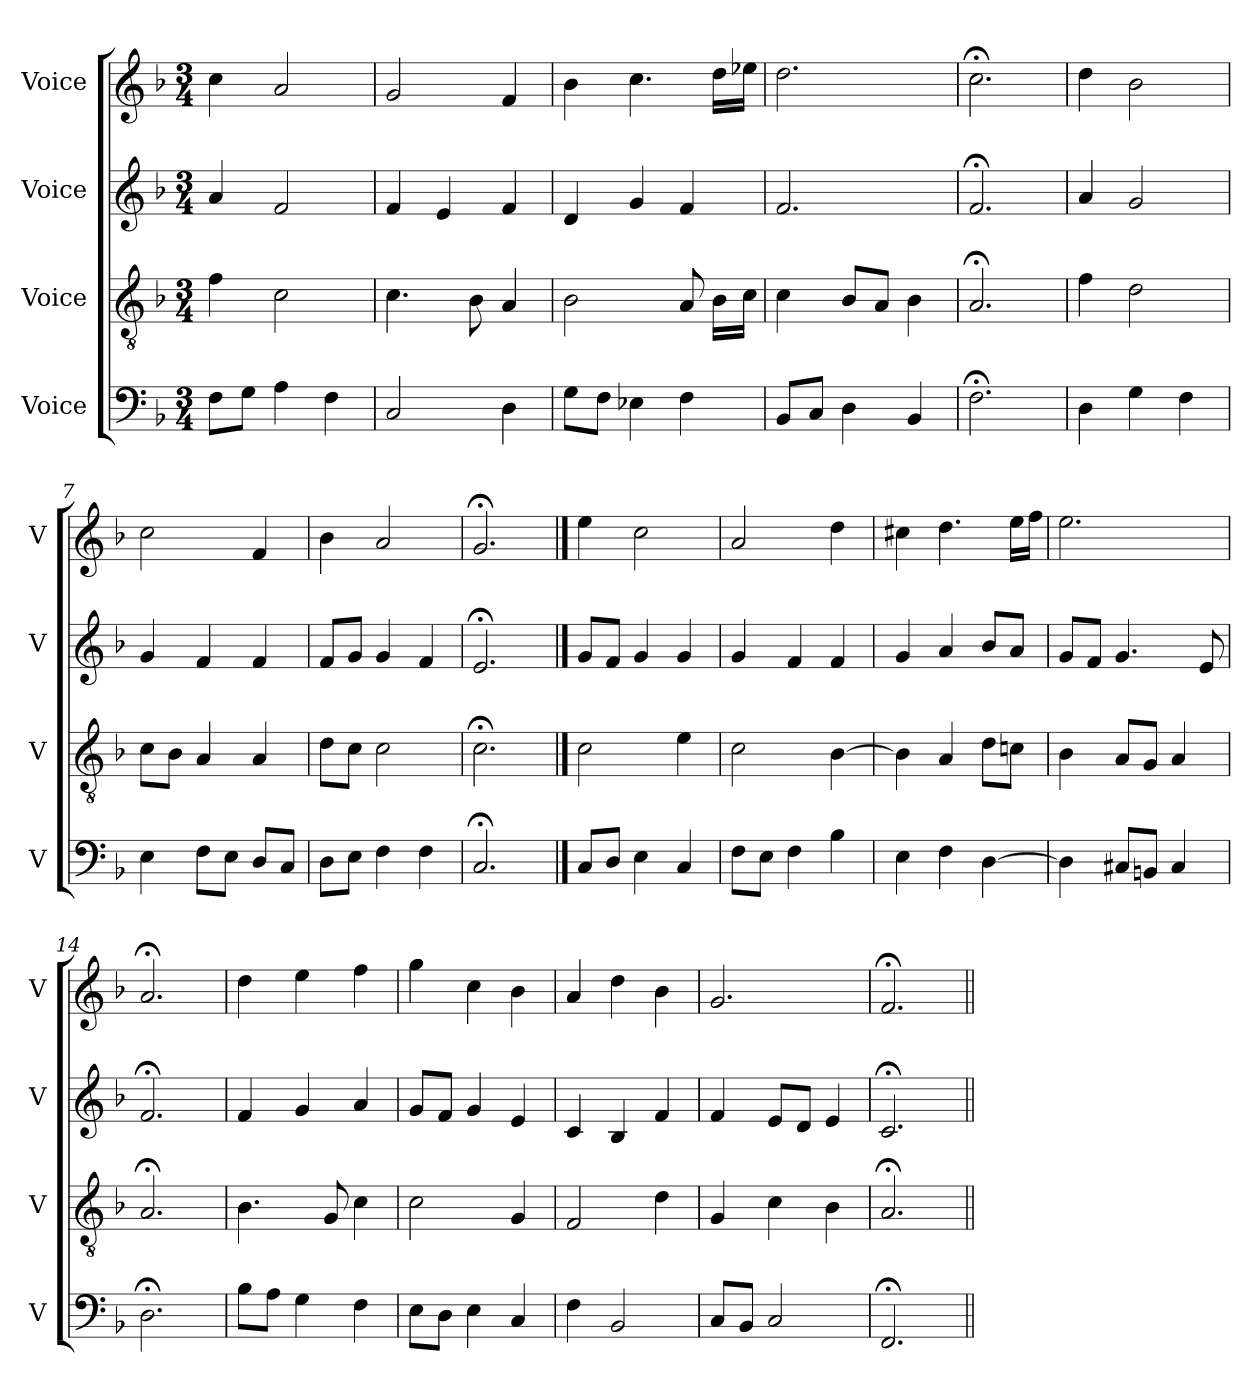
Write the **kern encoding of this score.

**kern	**kern	**kern	**kern
*part4	*part3	*part2	*part1
*staff4	*staff3	*staff2	*staff1
*I"Voice	*I"Voice	*I"Voice	*I"Voice
*I'V	*I'V	*I'V	*I'V
*clefF4	*clefGv2	*clefG2	*clefG2
*k[b-]	*k[b-]	*k[b-]	*k[b-]
*M3/4	*M3/4	*M3/4	*M3/4
*MM100	*MM100	*MM100	*MM100
=1	=1	=1	=1
8F\L	4f\	4a/	4cc\
8G\J	.	.	.
4A\	2c\	2f/	2a/
4F\	.	.	.
=2	=2	=2	=2
2C/	4.c\	4f/	2g/
.	.	4e/	.
.	8B-\	.	.
4D\	4A/	4f/	4f/
=3	=3	=3	=3
8G\L	2B-\	4d/	4b-\
8F\J	.	.	.
4E-X\	.	4g/	4.cc\
4F\	8A/	4f/	.
.	16B-\LL	.	16dd\LL
.	16c\JJ	.	16ee-X\JJ
=4	=4	=4	=4
8BB-/L	4c\	2.f/	2.dd\
8C/J	.	.	.
4D\	8B-/L	.	.
.	8A/J	.	.
4BB-/	4B-\	.	.
=5	=5	=5	=5
2.F;\	2.A;/	2.f;/	2.cc;\
=6	=6	=6	=6
4D\	4f\	4a/	4dd\
4G\	2d\	2g/	2b-\
4F\	.	.	.
=7	=7	=7	=7
4E\	8c\L	4g/	2cc\
.	8B-\J	.	.
8F\L	4A/	4f/	.
8E\J	.	.	.
8D/L	4A/	4f/	4f/
8C/J	.	.	.
=8	=8	=8	=8
8D\L	8d\L	8f/L	4b-\
8E\J	8c\J	8g/J	.
4F\	2c\	4g/	2a/
4F\	.	4f/	.
=9	=9	=9	=9
2.C;/	2.c;\	2.e;/	2.g;/
!!LO:LB:g=z
==10	==10	==10	==10
8C/L	2c\	8g/L	4ee\
8D/J	.	8f/J	.
4E\	.	4g/	2cc\
4C/	4e\	4g/	.
=11	=11	=11	=11
8F\L	2c\	4g/	2a/
8E\J	.	.	.
4F\	.	4f/	.
4B-\	[4B-\	4f/	4dd\
=12	=12	=12	=12
4E\	4B-\]	4g/	4cc#X\
4F\	4A/	4a/	4.dd\
[4D\	8d\L	8b-/L	.
.	8cn\J	8a/J	16ee\LL
.	.	.	16ff\JJ
=13	=13	=13	=13
4D\]	4B-\	8g/L	2.ee\
.	.	8f/J	.
8C#X/L	8A/L	4.g/	.
8BBn/J	8G/J	.	.
4C#/	4A/	.	.
.	.	8e/	.
=14	=14	=14	=14
2.D;\	2.A;/	2.f;/	2.a;/
=15	=15	=15	=15
8B-\L	4.B-\	4f/	4dd\
8A\J	.	.	.
4G\	.	4g/	4ee\
.	8G/	.	.
4F\	4c\	4a/	4ff\
=16	=16	=16	=16
8E\L	2c\	8g/L	4gg\
8D\J	.	8f/J	.
4E\	.	4g/	4cc\
4C/	4G/	4e/	4b-\
=17	=17	=17	=17
4F\	2F/	4c/	4a/
2BB-/	.	4B-/	4dd\
.	4d\	4f/	4b-\
=18	=18	=18	=18
8C/L	4G/	4f/	2.g/
8BB-/J	.	.	.
2C/	4c\	8e/L	.
.	.	8d/J	.
.	4B-\	4e/	.
!!LO:PB:g=z
=19	=19	=19	=19
2.FF;/	2.A;/	2.c;/	2.f;/
=||	=||	=||	=||
*-	*-	*-	*-
